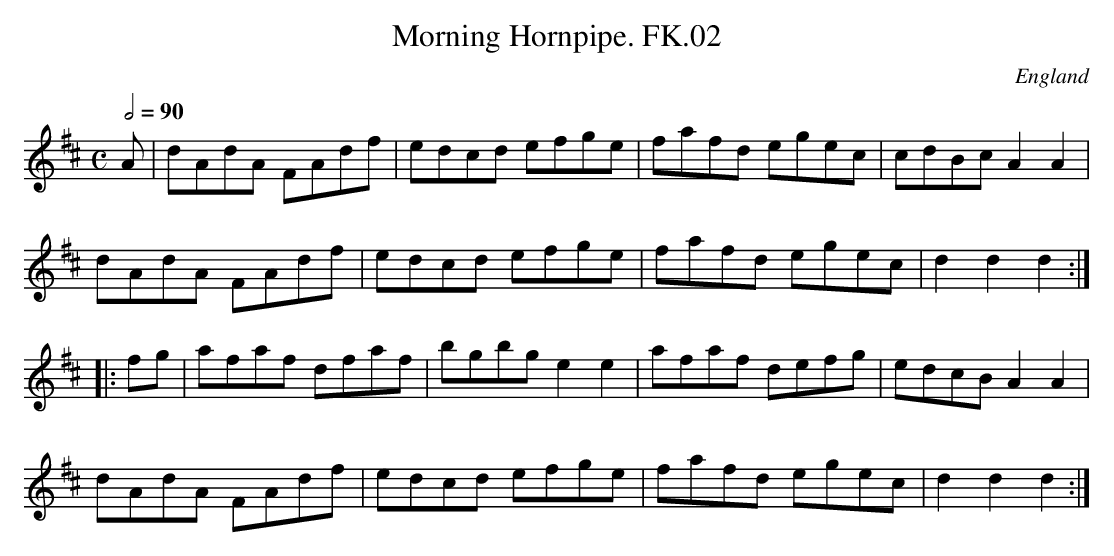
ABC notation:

X:1
T:Morning Hornpipe. FK.02
M:C
L:1/8
Q:1/2=90
O:England
notC:Swallow's MS p.106
K:D major
A | dAdA FAdf | edcd efge | fafd egec | cdBc A2 A2 |!
dAdA FAdf | edcd efge | fafd egec | d2 d2 d2 :|!
|:fg| afaf dfaf | bgbg e2 e2 | afaf defg | edcB A2 A2 |!
dAdA FAdf | edcd efge | fafd egec | d2 d2 d2 :|
